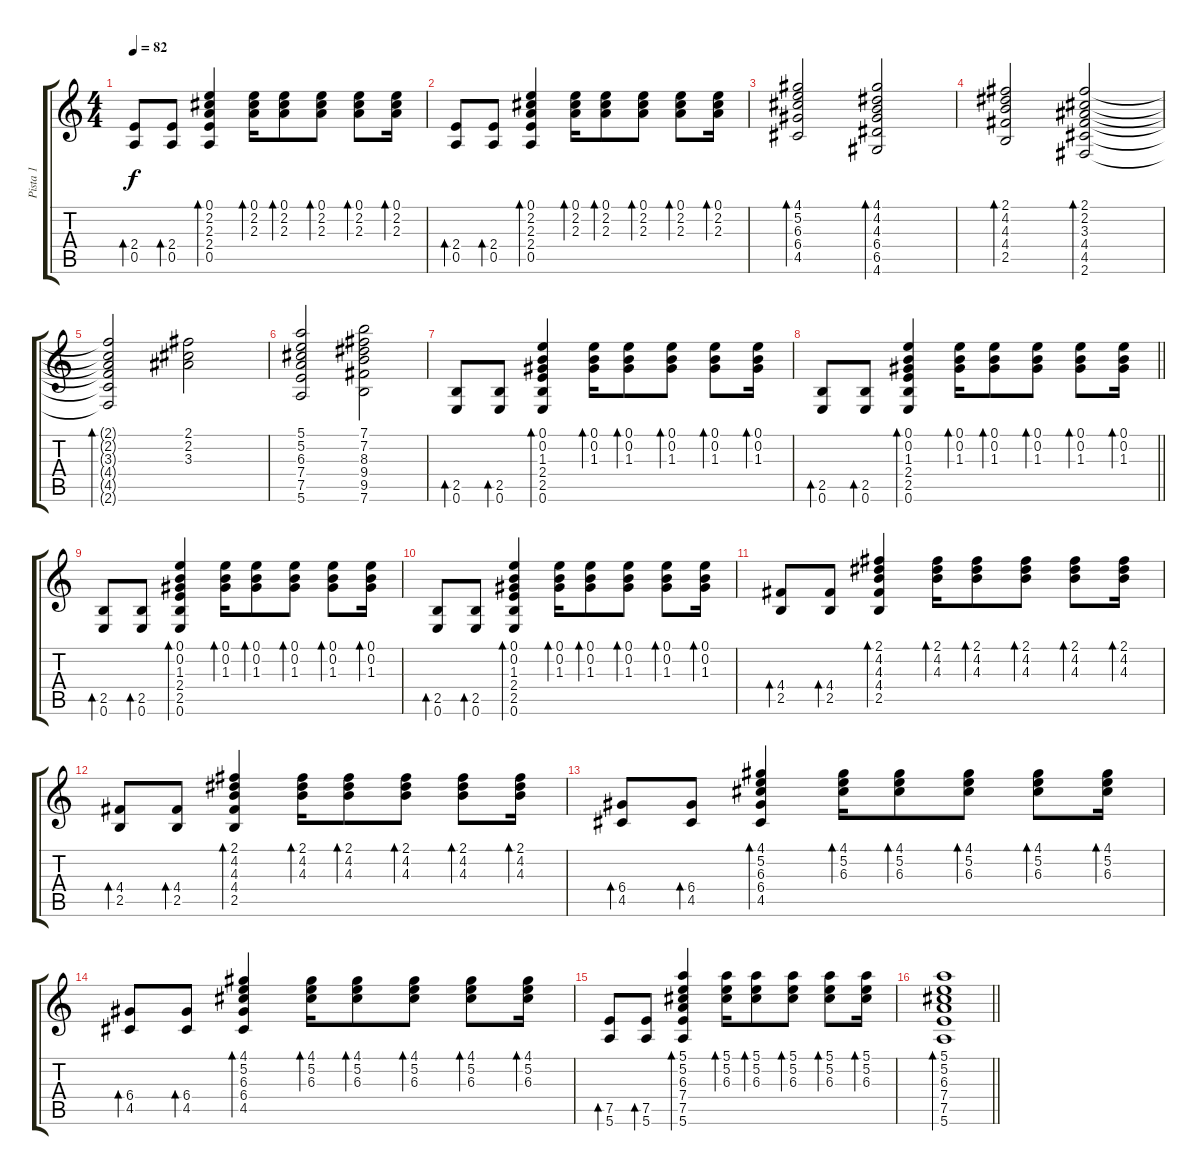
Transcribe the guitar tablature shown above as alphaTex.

\track ("Pista 1" "Pista 1") {instrument acousticguitarsteel}
\staff {score tabs}
\tuning (E4 B3 G3 D3 A2 E2) {hide}
\ts (4 4)
\tempo 82
\clef g2
\ks c
(2.4 0.5).8{bd 60 dy f} (2.4 0.5).8{bd 60} (0.1 2.2 2.3 2.4 0.5).4{bd 60} (0.1 2.2 2.3).16{bd 60} (0.1 2.2 2.3).8{bd 60} (0.1 2.2 2.3).8{bd 60} (0.1 2.2 2.3).8{bd 60} (0.1 2.2 2.3).16{bd 60} |
(2.4 0.5).8{bd 60} (2.4 0.5).8{bd 60} (0.1 2.2 2.3 2.4 0.5).4{bd 60} (0.1 2.2 2.3).16{bd 60} (0.1 2.2 2.3).8{bd 60} (0.1 2.2 2.3).8{bd 60} (0.1 2.2 2.3).8{bd 60} (0.1 2.2 2.3).16{bd 60} |
(4.1 5.2 6.3 6.4 4.5).2{bd 60} (4.1 4.2 4.3 6.4 6.5 4.6).2{bd 60} |
(2.1 4.2 4.3 4.4 2.5).2{bd 60} (2.1 2.2 3.3 4.4 4.5 2.6).2{bd 60} |
(2.1{t} 2.2{t} 3.3{t} 4.4{t} 4.5{t} 2.6{t}).2{bd 60} (2.1 2.2 3.3).2 |
(5.1 5.2 6.3 7.4 7.5 5.6).2 (7.1 7.2 8.3 9.4 9.5 7.6).2 |
(2.5 0.6).8{bd 60} (2.5 0.6).8{bd 60} (0.1 0.2 1.3 2.4 2.5 0.6).4{bd 60} (0.1 0.2 1.3).16{bd 60} (0.1 0.2 1.3).8{bd 60} (0.1 0.2 1.3).8{bd 60} (0.1 0.2 1.3).8{bd 60} (0.1 0.2 1.3).16{bd 60} |
\barLineRight lightlight
(2.5 0.6).8{bd 60} (2.5 0.6).8{bd 60} (0.1 0.2 1.3 2.4 2.5 0.6).4{bd 60} (0.1 0.2 1.3).16{bd 60} (0.1 0.2 1.3).8{bd 60} (0.1 0.2 1.3).8{bd 60} (0.1 0.2 1.3).8{bd 60} (0.1 0.2 1.3).16{bd 60} |
(2.5 0.6).8{bd 60} (2.5 0.6).8{bd 60} (0.1 0.2 1.3 2.4 2.5 0.6).4{bd 60} (0.1 0.2 1.3).16{bd 60} (0.1 0.2 1.3).8{bd 60} (0.1 0.2 1.3).8{bd 60} (0.1 0.2 1.3).8{bd 60} (0.1 0.2 1.3).16{bd 60} |
(2.5 0.6).8{bd 60} (2.5 0.6).8{bd 60} (0.1 0.2 1.3 2.4 2.5 0.6).4{bd 60} (0.1 0.2 1.3).16{bd 60} (0.1 0.2 1.3).8{bd 60} (0.1 0.2 1.3).8{bd 60} (0.1 0.2 1.3).8{bd 60} (0.1 0.2 1.3).16{bd 60} |
(4.4 2.5).8{bd 60} (4.4 2.5).8{bd 60} (2.1 4.2 4.3 4.4 2.5).4{bd 60} (2.1 4.2 4.3).16{bd 60} (2.1 4.2 4.3).8{bd 60} (2.1 4.2 4.3).8{bd 60} (2.1 4.2 4.3).8{bd 60} (2.1 4.2 4.3).16{bd 60} |
(4.4 2.5).8{bd 60} (4.4 2.5).8{bd 60} (2.1 4.2 4.3 4.4 2.5).4{bd 60} (2.1 4.2 4.3).16{bd 60} (2.1 4.2 4.3).8{bd 60} (2.1 4.2 4.3).8{bd 60} (2.1 4.2 4.3).8{bd 60} (2.1 4.2 4.3).16{bd 60} |
(6.4 4.5).8{bd 60} (6.4 4.5).8{bd 60} (4.1 5.2 6.3 6.4 4.5).4{bd 60} (4.1 5.2 6.3).16{bd 60} (4.1 5.2 6.3).8{bd 60} (4.1 5.2 6.3).8{bd 60} (4.1 5.2 6.3).8{bd 60} (4.1 5.2 6.3).16{bd 60} |
(6.4 4.5).8{bd 60} (6.4 4.5).8{bd 60} (4.1 5.2 6.3 6.4 4.5).4{bd 60} (4.1 5.2 6.3).16{bd 60} (4.1 5.2 6.3).8{bd 60} (4.1 5.2 6.3).8{bd 60} (4.1 5.2 6.3).8{bd 60} (4.1 5.2 6.3).16{bd 60} |
(7.5 5.6).8{bd 60} (7.5 5.6).8{bd 60} (5.1 5.2 6.3 7.4 7.5 5.6).4{bd 60} (5.1 5.2 6.3).16{bd 60} (5.1 5.2 6.3).8{bd 60} (5.1 5.2 6.3).8{bd 60} (5.1 5.2 6.3).8{bd 60} (5.1 5.2 6.3).16{bd 60} |
\barLineRight lightlight
(5.1 5.2 6.3 7.4 7.5 5.6).1{bd 60}
